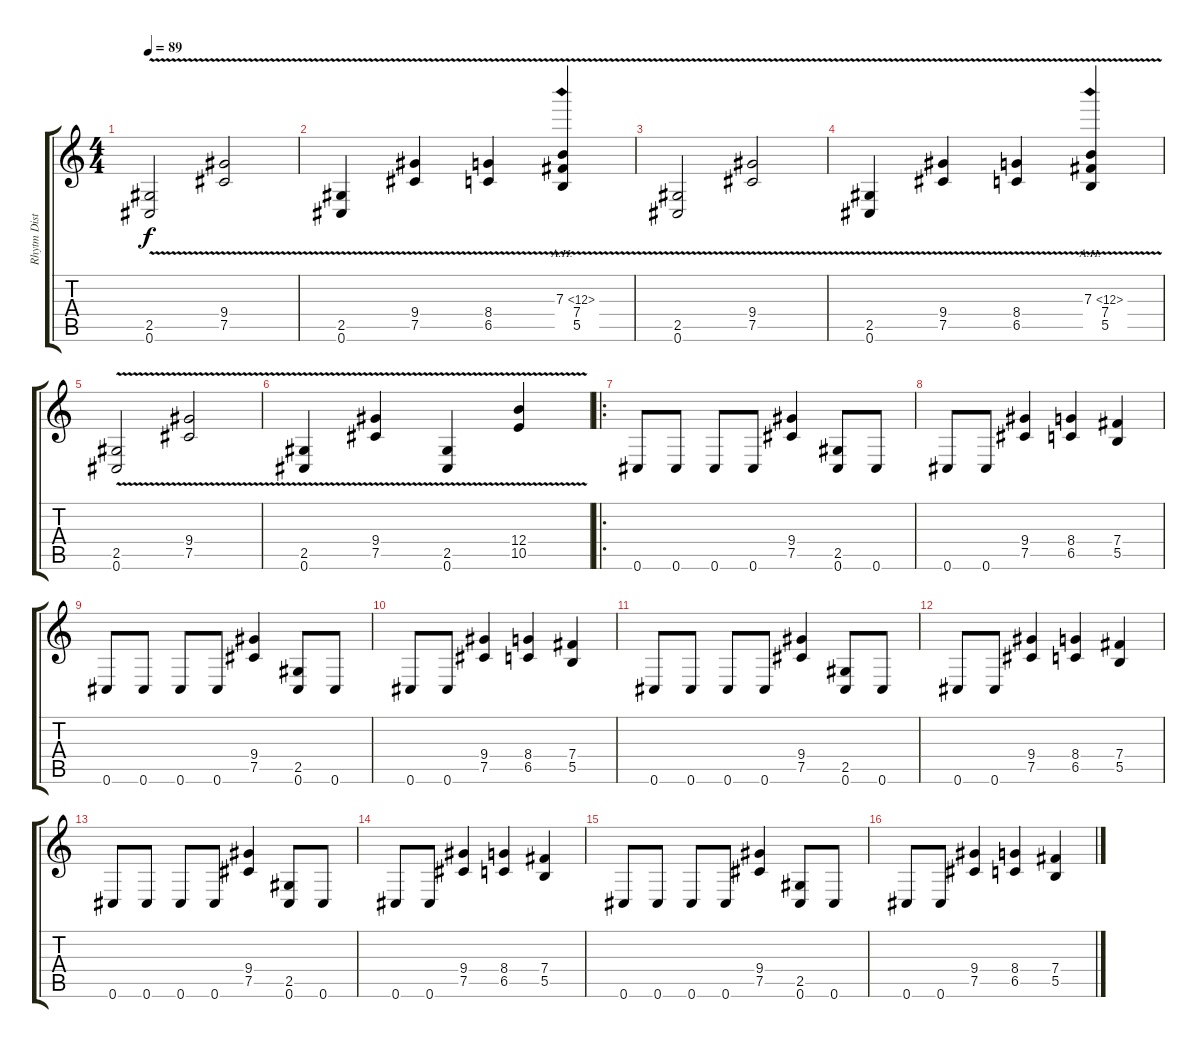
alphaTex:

\track ("Rhytm Dist." "Rhytm Dist") {instrument distortionguitar}
\staff {score tabs}
\tuning (Db4 Ab3 E3 B2 Gb2 Db2) {hide}
\ts (4 4)
\tempo 89
\clef g2
\ks c
(2.5 0.6{v}).2{dy f} (9.4 7.5{v}).2 |
(2.5 0.6{v}).4 (9.4 7.5{v}).4 (8.4 6.5{v}).4 (7.3{ah 5 v} 7.4 5.5).4 |
(2.5 0.6{v}).2 (9.4 7.5{v}).2 |
(2.5 0.6{v}).4 (9.4 7.5{v}).4 (8.4 6.5{v}).4 (7.3{ah 5 v} 7.4 5.5).4 |
(2.5 0.6{v}).2 (9.4 7.5{v}).2 |
(2.5{v} 0.6).4 (9.4 7.5{v}).4 (2.5{v} 0.6).4 (12.4 10.5{v}).4 |
\ro
0.6.8 0.6.8 0.6.8 0.6.8 (9.4 7.5).4 (2.5 0.6).8 0.6.8 |
0.6.8 0.6.8 (9.4 7.5).4 (8.4 6.5).4 (7.4 5.5).4 |
0.6.8 0.6.8 0.6.8 0.6.8 (9.4 7.5).4 (2.5 0.6).8 0.6.8 |
0.6.8 0.6.8 (9.4 7.5).4 (8.4 6.5).4 (7.4 5.5).4 |
0.6.8 0.6.8 0.6.8 0.6.8 (9.4 7.5).4 (2.5 0.6).8 0.6.8 |
0.6.8 0.6.8 (9.4 7.5).4 (8.4 6.5).4 (7.4 5.5).4 |
0.6.8 0.6.8 0.6.8 0.6.8 (9.4 7.5).4 (2.5 0.6).8 0.6.8 |
0.6.8 0.6.8 (9.4 7.5).4 (8.4 6.5).4 (7.4 5.5).4 |
0.6.8 0.6.8 0.6.8 0.6.8 (9.4 7.5).4 (2.5 0.6).8 0.6.8 |
0.6.8 0.6.8 (9.4 7.5).4 (8.4 6.5).4 (7.4 5.5).4
